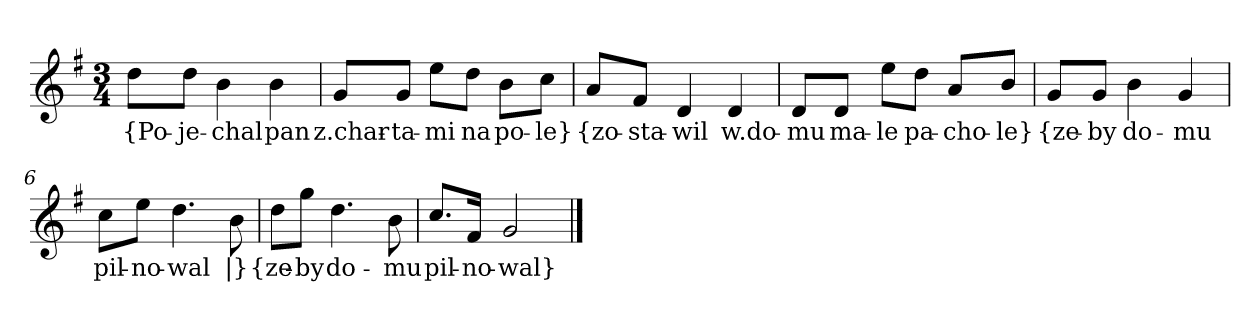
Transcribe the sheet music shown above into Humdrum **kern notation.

**kern	**text
*part1	*part1
*staff1	*staff1
*clefG2	*
*k[f#]	*
*G:	*
*M3/4	*
=	=
8dd\L	{Po-
8dd\J	-je-
4b	-chal
4b	pan
=2	=2
8g/L	z.char-
8g/J	-ta-
8ee\L	-mi
8dd\J	na
8b\L	po-
8cc\J	-le}
=3y	=3y
8a/L	{zo-
8f#/J	-sta-
4d	-wil
4d	w.do-
=4	=4
8d/L	-mu
8d/J	ma-
8ee\L	-le
8dd\J	pa-
8a/L	-cho-
8b/J	-le}
=5y	=5y
8g/L	{ze-
8g/J	-by
4b	do-
4g	-mu
=6	=6
8cc\L	pil-
8ee\J	-no-
4.dd	-wal
8b	|}
=7y	=7y
8dd\L	{ze-
8gg\J	-by
4.dd	do-
8b	-mu
=8	=8
8.cc/L	pil-
16f#/Jk	-no-
2g	-wal}
==	==
*-	*-
